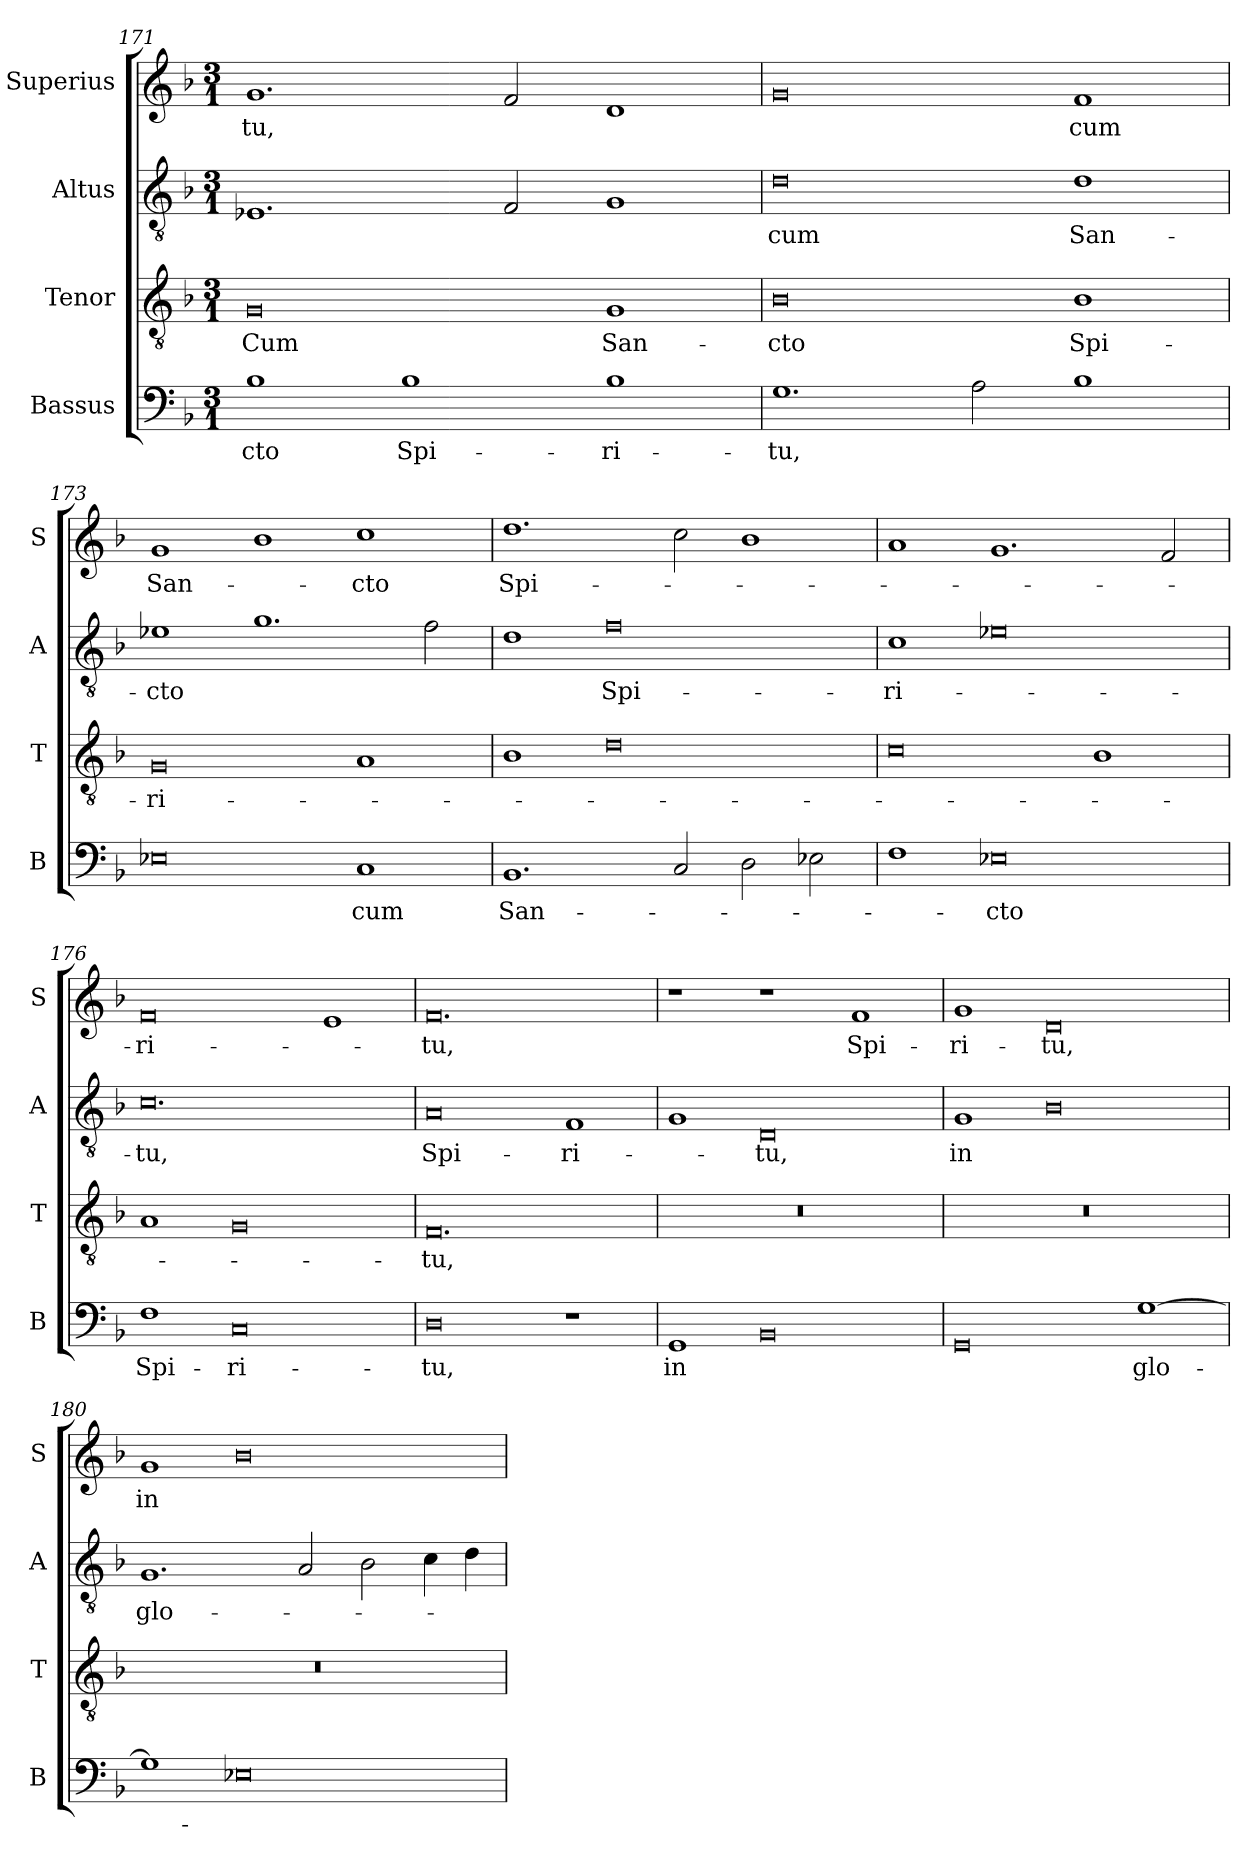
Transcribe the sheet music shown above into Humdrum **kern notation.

**kern	**text	**kern	**text	**kern	**text	**kern	**text
*part4	*part4	*part3	*part3	*part2	*part2	*part1	*part1
*staff4	*staff4	*staff3	*staff3	*staff2	*staff2	*staff1	*staff1
*I"Bassus	*	*I"Tenor	*	*I"Altus	*	*I"Superius	*
*I'B	*	*I'T	*	*I'A	*	*I'S	*
*clefF4	*	*clefGv2	*	*clefGv2	*	*clefG2	*
*k[b-]	*	*k[b-]	*	*k[b-]	*	*k[b-]	*
*M3/1	*	*M3/1	*	*M3/1	*	*M3/1	*
=171	=171	=171	=171	=171	=171	=171	=171
!	!	!	!	!	!	!	!LO:LY:i
1B-	-cto	0G	Cum	1.E-X	.	1.g	-tu,
1B-	Spi-	.	.	.	.	.	.
.	.	.	.	2F	.	2f	.
1B-	-ri-	1G	San-	1G	.	1d	.
=172	=172	=172	=172	=172	=172	=172	=172
!	!	!	!	!	!LO:LY:i	!	!
1.G	-tu,	0B-	-cto	0d	cum	0g	.
2A	.	.	.	.	.	.	.
!	!	!	!	!	!LO:LY:i	!	!LO:LY:i
1B-	.	1B-	Spi-	1d	San-	1f	cum
=173	=173	=173	=173	=173	=173	=173	=173
!	!	!	!	!	!LO:LY:i	!	!LO:LY:i
0E-X	.	0G	-ri-	1e-X	-cto	1g	San-
.	.	.	.	1.g	.	1b-	.
!	!LO:LY:i	!	!	!	!	!	!LO:LY:i
1C	cum	1A	.	.	.	1cc	-cto
.	.	.	.	2f	.	.	.
=174	=174	=174	=174	=174	=174	=174	=174
!	!LO:LY:i	!	!	!	!	!	!
1.BB-	San-	1B-	.	1d	.	1.dd	Spi-
!	!	!	!	!	!LO:LY:i	!	!
.	.	0d	.	0f	Spi-	.	.
2C	.	.	.	.	.	2cc	.
2D	.	.	.	.	.	1b-	.
2E-X	.	.	.	.	.	.	.
=175	=175	=175	=175	=175	=175	=175	=175
!	!	!	!	!	!LO:LY:i	!	!
1F	.	0c	.	1c	-ri-	1a	.
!	!LO:LY:i	!	!	!	!	!	!
0E-X	-cto	.	.	0e-X	.	1.g	.
.	.	1B-	.	.	.	.	.
.	.	.	.	.	.	2f	.
=176	=176	=176	=176	=176	=176	=176	=176
!	!LO:LY:i	!	!	!	!LO:LY:i	!	!
1F	Spi-	1A	.	0.c	-tu,	0f	-ri-
!	!LO:LY:i	!	!	!	!	!	!
0C	-ri-	0G	.	.	.	.	.
.	.	.	.	.	.	1e	.
=177	=177	=177	=177	=177	=177	=177	=177
!	!LO:LY:i	!	!	!	!LO:LY:i	!	!
0D	-tu,	0.F	-tu,	0A	Spi-	0.f	-tu,
!	!	!	!	!	!LO:LY:i	!	!
1r	.	.	.	1F	-ri-	.	.
=178	=178	=178	=178	=178	=178	=178	=178
1GG	in	0.r	.	1G	.	1r	.
!	!	!	!	!	!LO:LY:i	!	!
0BB-	.	.	.	0D	-tu,	1r	.
!	!	!	!	!	!	!	!LO:LY:i
.	.	.	.	.	.	1f	Spi-
=179	=179	=179	=179	=179	=179	=179	=179
!	!	!	!	!	!	!	!LO:LY:i
0GG	.	0.r	.	1G	in	1g	-ri-
!	!	!	!	!	!	!	!LO:LY:i
.	.	.	.	0B-	.	0d	-tu,
[1G	glo-	.	.	.	.	.	.
=180	=180	=180	=180	=180	=180	=180	=180
1G]	.	0.r	.	1.G	glo-	1g	in
0E-X	.	.	.	.	.	0b-	.
.	.	.	.	2A	.	.	.
.	.	.	.	2B-	.	.	.
.	.	.	.	4c	.	.	.
.	.	.	.	4d	.	.	.
=	=	=	=	=	=	=	=
*-	*-	*-	*-	*-	*-	*-	*-
